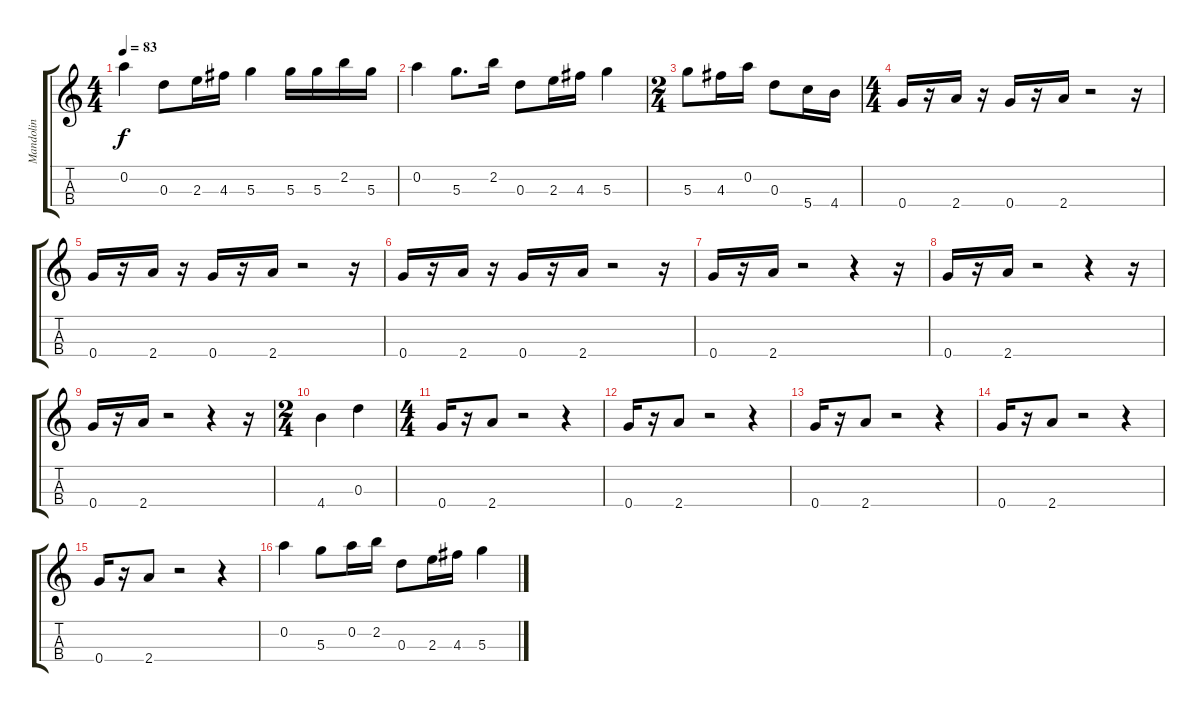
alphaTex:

\track ("Mandolin" "Mandolin") {instrument acousticguitarsteel}
\staff {score tabs}
\tuning (E5 A4 D4 G3) {hide}
\ts (4 4)
\tempo 83
\clef g2
\ks c
0.2.4{dy f} 0.3.8 2.3.16 4.3.16 5.3.4 5.3.16 5.3.16 2.2.16 5.3.16 |
0.2.4 5.3.8{d} 2.2.16 0.3.8 2.3.16 4.3.16 5.3.4 |
\ts (2 4)
5.3.8 4.3.16 0.2.16 0.3.8 5.4.16 4.4.16 |
\ts (4 4)
0.4.16 r.16 2.4.16 r.16 0.4.16 r.16 2.4.16 r.2 r.16 |
0.4.16 r.16 2.4.16 r.16 0.4.16 r.16 2.4.16 r.2 r.16 |
0.4.16 r.16 2.4.16 r.16 0.4.16 r.16 2.4.16 r.2 r.16 |
0.4.16 r.16 2.4.16 r.2 r.4 r.16 |
0.4.16 r.16 2.4.16 r.2 r.4 r.16 |
0.4.16 r.16 2.4.16 r.2 r.4 r.16 |
\ts (2 4)
4.4.4 0.3.4 |
\ts (4 4)
0.4.16 r.16 2.4.8 r.2 r.4 |
0.4.16 r.16 2.4.8 r.2 r.4 |
0.4.16 r.16 2.4.8 r.2 r.4 |
0.4.16 r.16 2.4.8 r.2 r.4 |
0.4.16 r.16 2.4.8 r.2 r.4 |
0.2.4 5.3.8 0.2.16 2.2.16 0.3.8 2.3.16 4.3.16 5.3.4
